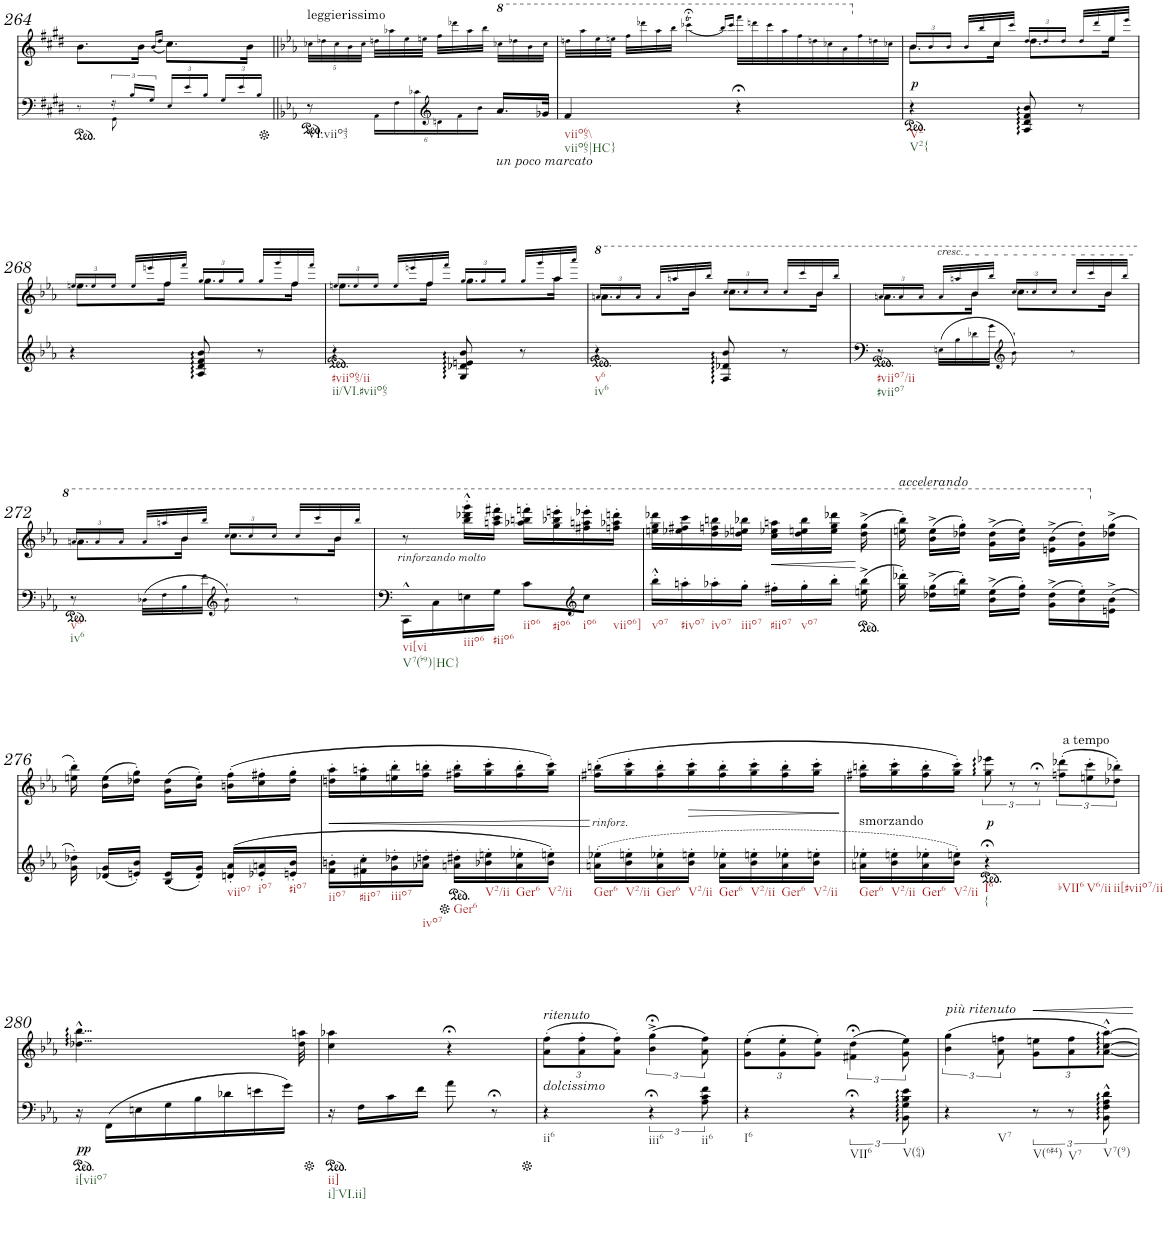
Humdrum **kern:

**kern	**kern	**dynam
*part1	*part1	*part1
*staff2	*staff1	*staff1/2
*I"Piano	*	*
*I'Pno.	*	*
!!LO:PB:g=z
*clefG2	*clefF4	*
*k[f#c#g#d#]	*k[f#c#g#d#]	*
*M2/4	*M2/4	*
=264	=264	=264
*^	*	*
8r	8ryy	8.b\L	.
24r	8GG#!\	.	.
24B!/LL	.	.	.
.	.	16b\Jk	.
24G#!/JJ	.	.	.
.	.	(16qb/LL	.
.	.	16qdd#/JJ	.
*Xbrackettup	*	*	*
24E!/LL	8ryy	8.cc#\L)	.
24e!/	.	.	.
24B!/JJ	.	.	.
24G#!/LL	8ryy	.	.
24e!/	.	.	.
.	.	16b\Jk	.
24B!/JJ	.	.	.
*v	*v	*	*
=265||	=265||	=265||
*k[b-e-a-]	*k[b-e-a-]	*
*	*Xbrackettup	*
!	!LO:TX:a:t=leggierissimo	!
!LO:TX:b:t=VI.viio43	!	!
8r	40cc-X!\LLL	.
.	40dd-X!\	.
.	40cc-!\	.
.	40b-!\	.
.	40cc-!\JJJ	.
24AA-!\LL	32ddn!\LLL	.
.	32aa-X!\	.
24F!\	.	.
.	32ee-!\	.
24c-X!\	.	.
.	32een!\JJJ	.
*clefG2	*	*
24dn!\	32ff!\LLL	.
.	32ddd-X!\	.
24f!\	.	.
.	32aa-!\	.
24b-!\JJ	.	.
.	32bb-!\JJJ	.
!LO:TX:b:i:t=un poco marcato	!	!
16.a-/LL	32ccc-X!\LLL	.
.	32ddd-X!\	.
.	32bb-!\	.
32g-X/JJk	32ccc-!\JJJ	.
=266	=266	=266
!LO:TX:b:t=viio65\\	!	!
!LO:TX:b:t=viio65|HC}	!	!
4f/	32dddn!\LLL	.
.	32aaa-!\	.
.	32eee-!\	.
.	32eeen!\JJJ	.
.	32fff!\LLL	.
.	32dddd-X!\	.
.	32aaa-!\	.
.	32bbb-!\JJJ	.
4ryy	(<4cccc-X;<T!\	.
.	16qbbb-/LL)	.
.	16qcccc-/JJ	.
4r;<	32ffff!\LLL	.
.	32ddddn!\	.
.	32cccc-!\	.
.	32aaa-!\	.
.	32fff!\	.
.	32dddn!\	.
.	32ccc-X!\	.
.	32aa-!\	.
16ryy	32ff!\	.
.	32ddn!\	.
32ryy	32cc-X!\JJJ	.
=267	=267	=267
*	*^	*
!LO:TX:b:t=V2	!	!	!
!LO:TX:b:t=V2{	!	!	!
!	!LO:N:head=solid	!LO:N:head=solid	!LO:DY:b
4r	24b-!/LL	8.b-\L	p
.	24b-!/	.	.
.	24b-!/JJ	.	.
.	32b-!/LLL	.	.
.	32bb-!/	.	.
.	32cc!/	16cc\Jk	.
.	32ccc!/JJJ	.	.
8A-/ 8d/ 8f/ 8b-/	24dd!/LL	8.dd\L	.
.	24dd!/	.	.
.	24dd!/JJ	.	.
8r	32dd!/LLL	.	.
.	32ddd!/	.	.
.	32ee-!/	16ee-\Jk	.
.	32eee-!/JJJ	.	.
!!LO:LB:g=z	!!
=268	=268	=268	=268
4r	24een!/LL	8.ee\L	.
.	24ee!/	.	.
.	24ee!/JJ	.	.
.	32ee!/LLL	.	.
.	32eeen!/	.	.
.	32ff!/	16ff\Jk	.
.	32fff!/JJJ	.	.
8A-/ 8d/ 8f/ 8b-/	24gg!/LL	8.gg\L	.
.	24gg!/	.	.
.	24gg!/JJ	.	.
8r	32gg!/LLL	.	.
.	32ggg!/	.	.
.	32ff!/	16ff\Jk	.
.	32fff!/JJJ	.	.
=269	=269	=269	=269
!LO:TX:b:t=#viio65/ii	!	!	!
!LO:TX:b:t=ii/VI.#viio65	!	!	!
4r	24een!/LL	8.ee\L	.
.	24ee!/	.	.
.	24ee!/JJ	.	.
.	32ee!/LLL	.	.
.	32eeen!/	.	.
.	32ff!/	16ff\Jk	.
.	32fff!/JJJ	.	.
8G/ 8d-X/ 8en/ 8b-/	24gg!/LL	8.gg\L	.
.	24gg!/	.	.
.	24gg!/JJ	.	.
8r	32gg!/LLL	.	.
.	32ggg!/	.	.
.	32aa-!/	16aa-\Jk	.
.	32aaa-!/JJJ	.	.
=270	=270	=270	=270
!LO:TX:b:t=v6	!	!	!
!LO:TX:b:t=iv6	!	!	!
4r	24aan!/LL	8.aa\L	.
.	24aa!/	.	.
.	24aa!/JJ	.	.
.	32aa!/LLL	.	.
.	32aaan!/	.	.
.	32bb-!/	16bb-\Jk	.
.	32bbb-!/JJJ	.	.
8F/ 8d-X/ 8b-/	24ccc!/LL	8.ccc\L	.
.	24ccc!/	.	.
.	24ccc!/JJ	.	.
8r	32ccc!/LLL	.	.
.	32cccc!/	.	.
.	32bb-!/	16bb-\Jk	.
.	32bbb-!/JJJ	.	.
=271	=271	=271	=271
!LO:TX:b:t=#viio7/ii	!	!	!
!LO:TX:b:t=#viio7	!	!	!
8r	24aan!/LL	8.aa\L	.
.	24aa!/	.	.
.	24aa!/JJ	.	.
!	!LO:TX:a:i:t=cresc.	!	!
32En!\LLL	32aa!/LLL	.	.
32B-!\	32aaan!/	.	.
32d-X!\	32bb-!/	16bb-\Jk	.
32g!\JJJ	32bbb-!/JJJ	.	.
*clefG2	*	*	*
8b-`!\	24ccc!/LL	8.ccc\L	.
.	24ccc!/	.	.
.	24ccc!/JJ	.	.
8r	32ccc!/LLL	.	.
.	32cccc!/	.	.
.	32bb-!/	16bb-\Jk	.
.	32bbb-!/JJJ	.	.
!!LO:LB:g=z	!!
=272	=272	=272	=272
!LO:TX:b:t=v6	!	!	!
!LO:TX:b:t=iv6	!	!	!
8r	24aan!/LL	8.aa\L	.
.	24aa!/	.	.
.	24aa!/JJ	.	.
32D-X!\LLL	32aa!/LLL	.	.
32F!\	32aaan!/	.	.
32B-!\	32bb-!/	16bb-\Jk	.
32f!\JJJ	32bbb-!/JJJ	.	.
*clefG2	*	*	*
8b-`!\	24ccc!/LL	8.ccc\L	.
.	24ccc!/	.	.
.	24ccc!/JJ	.	.
8r	32ccc!/LLL	.	.
.	32cccc!/	.	.
.	32bb-!/	16bb-\Jk	.
.	32bbb-!/JJJ	.	.
=273	=273	=273	=273
!LO:TX:b:t=vi[vi	!	!	!
!LO:TX:b:t=V7(b9)|HC}	!	!	!
!	!	!	!LO:DY:b
16CC^^\LL	8r	2ryy	other-dynamics
16C\	.	.	.
!LO:TX:b:t=iiio6	!	!	!
16En\	16bbb-\'^^ 16dddd-X\'^^ 16gggg\'^^LL	.	.
!LO:TX:b:t=#iio6	!	!	!
16G\JJ	16aaan\' 16cccc\' 16ffff#X\'JJ	.	.
!LO:TX:b:t=iio6	!	!	!
!LO:TX:b:t=#io6	!	!	!
8c\L	16aaa-X\' 16bbbn\' 16ffffn\'LL	.	.
.	16ggg\' 16bbb-X\' 16eeeen\'	.	.
*clefG2	*	*	*
!LO:TX:b:t=io6	!	!	!
!LO:TX:b:t=viio6]	!	!	!
8cc\J	16fff#X\' 16aaan\' 16eeee-X\'	.	.
.	16fffn\' 16aaa-X\' 16ddddn\'JJ	.	.
=274	=274	=274	=274
!LO:TX:b:t=vo7	!	!	!
16bb-'^^\LL	16eeen\ 16ggg\ 16dddd-X\LL	2ryy	.
!LO:TX:b:t=#ivo7	!	!	!
16aan'\	16eee-X\ 16fff#X\ 16cccc\	.	.
!LO:TX:b:t=ivo7	!	!	!
16aa-X'\	16ddd\ 16fffn\ 16bbbn\	.	.
!LO:TX:b:t=iiio7	!	!	!
16gg'\JJ	16ddd-X\ 16eeen\ 16bbb-X\JJ	.	.
!LO:TX:b:t=#iio7	!	!	!
!	!	!	!LO:HP:b
16ff#X'\LL	16ccc\ 16eee-X\ 16aaan\LL	.	<
!LO:TX:b:t=vo7	!	!	!
16gg'\	16ddd-\ 16eeen\ 16bbb-\	.	.
16bb-'\JJ	16eee\ 16ggg\ 16dddd-X\JJ	.	.
16een\^ 16bb-\^	(16ddd-\^ 16ggg\^	.	[
=275	=275	=275	=275
!	!LO:TX:a:i:t=accelerando	!	!
16gg\' 16ddd-X\'	16eeen\' 16bbb-\')	2ryy	.
16dd-X\^ 16gg\^LL	(16bb-\^ 16eee\^LL	.	.
16een\' 16bb-\'JJ	16ddd-X\' 16ggg\'JJ)	.	.
16b-\^ 16ee\^LL	(16gg\^ 16ddd-\^LL	.	.
16dd-\' 16gg\'JJ	16bb-\' 16eee\'JJ)	.	.
16g\^ 16dd-\^LL	(16een\^ 16bb-\^LL	.	.
16b-\' 16ee\'	16gg\' 16ddd-\')	.	.
16en\^ 16b-\^JJ	(16dd-X\^ 16gg\^JJ	.	.
!!LO:LB:g=z	!!
=276	=276	=276	=276
16g\' 16dd-X\'	16een\' 16bb-\')	2ryy	.
16d-X/ 16g/LL	(16b-\ 16ee\LL	.	.
16en/' 16b-/'JJ	16dd-X\' 16gg\'JJ)	.	.
16B-/ 16e/LL	(16g\ 16dd-\LL	.	.
16d-/' 16g/'JJ	16b-\' 16ee\'JJ)	.	.
!LO:TX:b:t=viio7	!	!	!
16dn/' 16a-/'LL	(16bn\' 16ff\'LL	.	.
!LO:TX:b:t=io7	!	!	!
16e-X/' 16an/'	16cc\' 16ff#X\'	.	.
!LO:TX:b:t=#io7	!	!	!
16en/' 16b-/'JJ	16dd-\' 16gg\'JJ	.	.
=277	=277	=277	=277
!LO:TX:b:t=iio7	!	!	!
!	!	!	!LO:HP:b
16f\' 16bn\'LL	16ddn\' 16aa-\'LL	2ryy	<
!LO:TX:b:t=#iio7	!	!	!
16f#X\' 16cc\'	16ee-\' 16aan\'	.	.
!LO:TX:b:t=iiio7	!	!	!
16g\' 16dd-X\'	16een\' 16bb-\'	.	.
!LO:TX:b:t=ivo7	!	!	!
16a-X\' 16ddn\'JJ	16ff\' 16bbn\'JJ	.	.
!LO:TX:b:t=Ger6	!	!	!
16an\' 16dd#X\'LL	16ff#X\' 16bb\'LL	.	.
!LO:TX:b:t=V2/ii	!	!	!
16b-X\' 16een\'	16gg\' 16ccc\'	.	.
!LO:TX:b:t=Ger6	!	!	!
16a\' 16ee-X\'	16ff#\' 16bb\'	.	.
!LO:TX:b:t=V2/ii	!	!	!
16b-\' 16een\'JJ	16gg\' 16ccc\'JJ)	.	.
*	*v	*v	*
.	.	[
=278	=278	=278
*	*^	*
!LO:TX:b:t=Ger6	!	!	!
!	!	!	!LO:DY:b
16an\' 16ee-X\'LL	(16ff#X\' 16bbn\'LL	2ryy	other-dynamics
!LO:TX:b:t=V2/ii	!	!	!
16b-\' 16een\'	16gg\' 16ccc\'	.	.
!LO:TX:b:t=Ger6	!	!	!
16a\' 16ee-X\'	16ff#\' 16bb\'	.	.
!LO:TX:b:t=V2/ii	!	!	!
!	!	!	!LO:HP:b
16b-\' 16een\'JJ	16gg\' 16ccc\'	.	>
!LO:TX:b:t=Ger6	!	!	!
16a\' 16ee-X\'LL	16ff#\' 16bb\'	.	.
!LO:TX:b:t=V2/ii	!	!	!
16b-\' 16een\'	16gg\' 16ccc\'	.	.
!LO:TX:b:t=Ger6	!	!	!
16a\' 16ee-X\'	16ff#\' 16bb\'	.	.
!LO:TX:b:t=V2/ii	!	!	!
16b-\' 16een\'JJ	16gg\' 16ccc\'JJ	.	.
*	*v	*v	*
.	.	]
=279	=279	=279
!	!LO:TX:b:t=smorzando	!
!LO:TX:b:t=Ger6	!	!
16an\' 16ee-X\'LL	16ff#X\' 16bbn\'LL	.
!LO:TX:b:t=V2/ii	!	!
16b-\' 16een\'	16gg\' 16ccc\'	.
!LO:TX:b:t=Ger6	!	!
16a\' 16ee-X\'	16ff#\' 16bb\'	.
!LO:TX:b:t=V2/ii	!	!
16b-\' 16een\'JJ	16gg\' 16ccc\'JJ)	.
*	*brackettup	*
!LO:TX:b:t=I6	!	!
!LO:TX:b:t={	!	!
!LO:TX:b:t=bVII6	!	!
!LO:TX:b:t=V6/ii	!	!
!LO:TX:b:t=ii[#viio7/ii	!	!
!	!	!LO:DY:b
4r;<	24gg\ 24eee-X\	p
.	24r	.
.	24r;<	.
!	!LO:TX:a:t=a tempo	!
.	(24ffn\' 24ddd-X\'L	.
.	24een\' 24ccc\'	.
.	24dd-X\' 24bb-X\'J)	.
!!LO:LB:g=z
=280	=280	=280
*	*^	*
!LO:TX:b:t=i[viio7	!	!	!
!	!	!	!LO:DY:b=2
16r	4...dd-X\^^ 4...bb-\^^	2ryy	pp
16FF\LL	.	.	.
16En\	.	.	.
16G\	.	.	.
16B-\	.	.	.
16d-X\	.	.	.
16en\	.	.	.
16g\JJ	.	.	.
.	32dd-\ 32aan\	.	.
*	*v	*v	*
=281	=281	=281
!LO:TX:b:t=ii]	!	!
!LO:TX:b:t=i]-VI.ii]	!	!
16r	4cc\ 4aa-X\	.
16F\LL	.	.
16c\	.	.
16f\JJ	.	.
8a-\	4r;<	.
8r;<	.	.
=282	=282	=282
*	*Xbrackettup	*
!	!LO:TX:a:i:t=ritenuto	!
!LO:TX:a:i:t=dolcissimo	!	!
!LO:TX:b:t=ii6	!	!
4r	(12a-\' 12ff\'L	.
.	12a-\' 12ff\'	.
.	12a-\' 12ff\'J)	.
*brackettup	*brackettup	*
!LO:TX:b:t=iii6	!	!
6r;<	(6b-\;<^ 6gg\;<^	.
!LO:TX:b:t=ii6	!	!
12A-\ 12c\ 12f\	12a-\ 12ff\)	.
=283	=283	=283
*	*Xbrackettup	*
!LO:TX:b:t=I6	!	!
4r	(12g\' 12ee-\'L	.
.	12g\' 12ee-\'	.
.	12g\' 12ee-\'J)	.
*	*brackettup	*
!LO:TX:b:t=VII6	!	!
6r;<	(6f#X\;< 6dd\;<	.
!LO:TX:b:t=V(64)	!	!
12BB-\ 12G\ 12B-\ 12e-\	12g\ 12ee-\)	.
=284	=284	=284
*	*^	*
!	!LO:TX:a:i:t=più ritenuto	!	!
!LO:TX:b:t=V7	!	!	!
4r	(6b-\ 6gg\	2ryy	.
.	12a-\ 12ffn\	.	.
*	*Xbrackettup	*	*
!LO:TX:b:t=V(6#4)	!	!	!
!	!	!	!LO:HP:b
12r	12g\ 12een\L	.	<
!LO:TX:b:t=V7	!	!	!
12r	12a-\ 12ff\	.	.
!LO:TX:b:t=V7(9)	!	!	!
12BB-\:^^ 12F\:^^ 12A-\:^^ 12d\:^^	[12a-\^^ [12cc\^^ [12aa-\^^J)	.	.
*	*v	*v	*
.	.	[
=	=	=
*-	*-	*-
